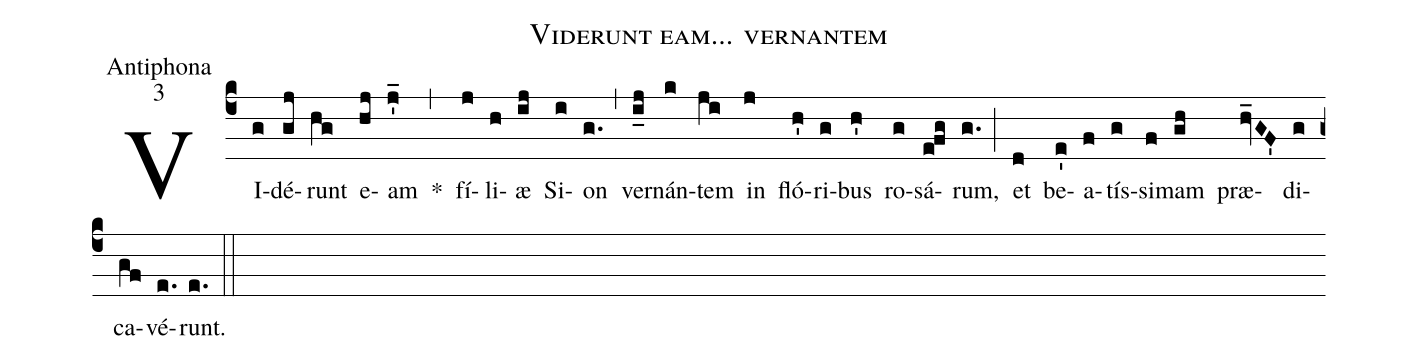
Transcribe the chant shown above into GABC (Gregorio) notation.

name:Viderunt eam... vernantem;
office-part:Antiphona;
mode:3;
%%
(c4) VI(g)dé(gj)runt(hg) e(hj)am(j'_) *(,)
fí(j)li(h)æ(ij) Si(i)on(g.) (,)
ver(i_j)nán(k)tem(ji) in(j) fló(h')ri(g)bus(h') ro(g)sá(e!fg)rum,(g.) (;)
et(d) be(e')a(f)tís(g)si(f)mam(gh) præ(hv_GF')di(g)ca(gf)vé(e.)runt.(e.) (::)
